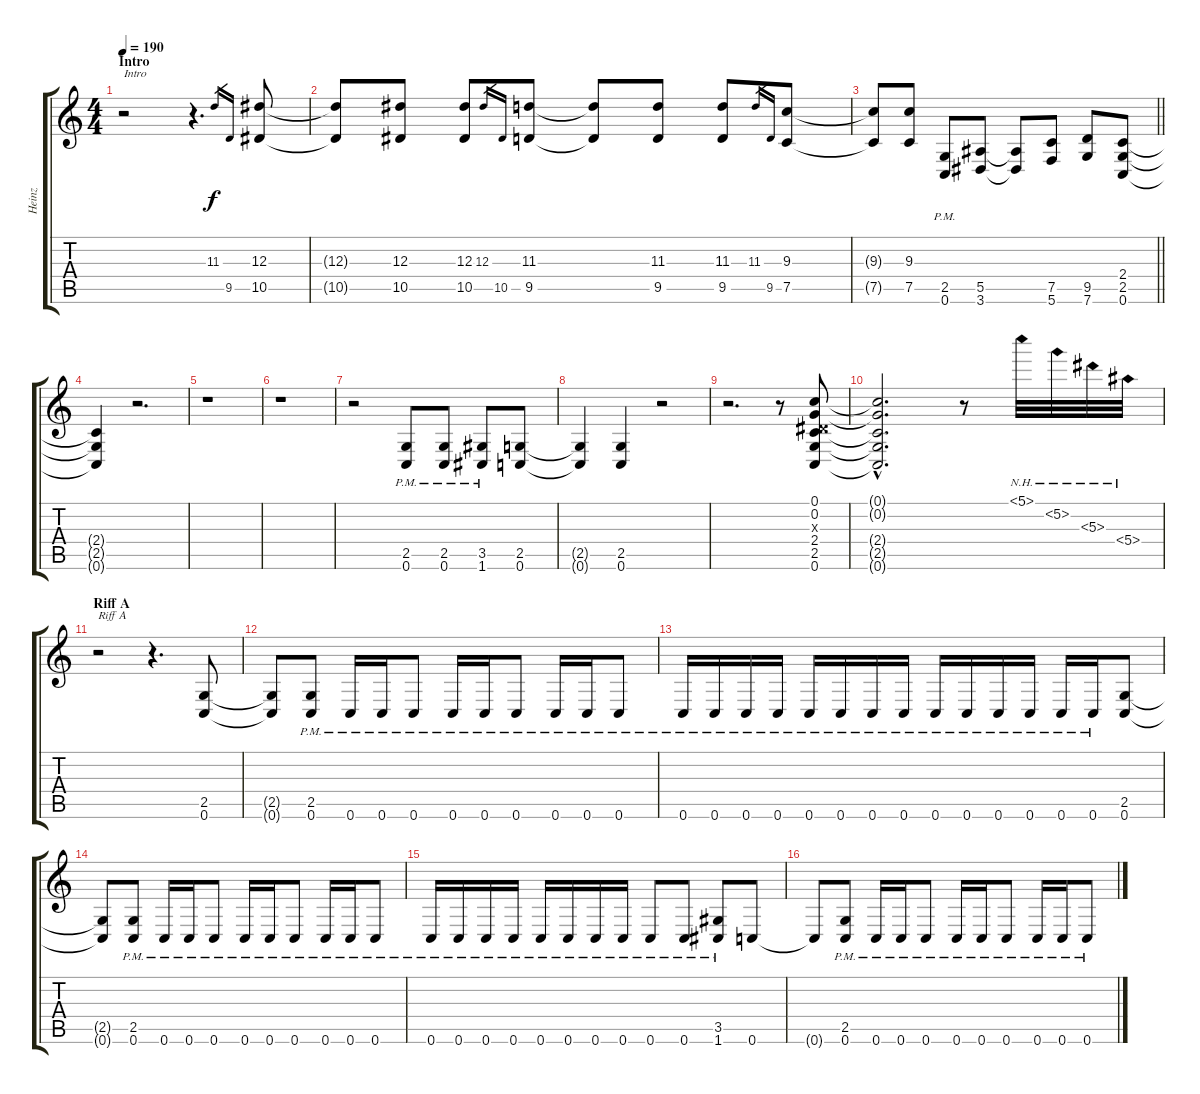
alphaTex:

\track ("Heinz" "Heinz") {instrument distortionguitar}
\staff {score tabs}
\tuning (C4 G3 Eb3 Bb2 F2 C2) {hide}
\ts (4 4)
\section ("" "Intro")
\tempo 190
\clef g2
\ks c
r.2{txt "Intro" dy f instrument distortionguitar} r.4{d} 11.3.16{gr} 9.5.16{gr} (12.3 10.5).8 |
(12.3{t} 10.5{t}).8 (12.3 10.5).8 (12.3 10.5).8 12.3.16{gr} 10.5.16{gr} (11.3 9.5).8 (11.3{t} 9.5{t}).8 (11.3 9.5).8 (11.3 9.5).8 11.3.16{gr} 9.5.16{gr} (9.3 7.5).8 |
\barLineRight lightlight
(9.3{t} 7.5{t}).8 (9.3 7.5).8 (2.5{pm} 0.6{pm}).8 (5.5 3.6).8 (5.5{t} 3.6{t}).8 (7.5 5.6).8 (9.5 7.6).8 (2.4 2.5 0.6).8 |
(2.4{t} 2.5{t} 0.6{t}).4 r.2{d} |
r.1 |
r.1 |
r.2 (2.5{pm} 0.6{pm}).8 (2.5{pm} 0.6{pm}).8 (3.5{pm} 1.6{pm}).8 (2.5 0.6).8 |
(2.5{t} 0.6{t}).4 (2.5 0.6).4 r.2 |
r.2{d} r.8 (0.1 0.2 0.3{x} 2.4 2.5 0.6).8 |
(0.1{hac t} 0.2{hac t} 2.4{hac t} 2.5{hac t} 0.6{hac t}).2{d} r.8 5.1{nh}.32 5.2{nh}.32 5.3{nh}.32 5.4{nh}.32 |
\section ("" "Riff A")
r.2{txt "Riff A"} r.4{d} (2.5 0.6).8 |
(2.5{t} 0.6{t}).8 (2.5{pm} 0.6{pm}).8 0.6{pm}.16 0.6{pm}.16 0.6{pm}.8 0.6{pm}.16 0.6{pm}.16 0.6{pm}.8 0.6{pm}.16 0.6{pm}.16 0.6{pm}.8 |
0.6{pm}.16 0.6{pm}.16 0.6{pm}.16 0.6{pm}.16 0.6{pm}.16 0.6{pm}.16 0.6{pm}.16 0.6{pm}.16 0.6{pm}.16 0.6{pm}.16 0.6{pm}.16 0.6{pm}.16 0.6{pm}.16 0.6{pm}.16 (2.5 0.6).8 |
(2.5{t} 0.6{t}).8 (2.5{pm} 0.6{pm}).8 0.6{pm}.16 0.6{pm}.16 0.6{pm}.8 0.6{pm}.16 0.6{pm}.16 0.6{pm}.8 0.6{pm}.16 0.6{pm}.16 0.6{pm}.8 |
0.6{pm}.16 0.6{pm}.16 0.6{pm}.16 0.6{pm}.16 0.6{pm}.16 0.6{pm}.16 0.6{pm}.16 0.6{pm}.16 0.6{pm}.8 0.6{pm}.8 (3.5{pm} 1.6{pm}).8 0.6.8 |
0.6{t}.8 (2.5{pm} 0.6{pm}).8 0.6{pm}.16 0.6{pm}.16 0.6{pm}.8 0.6{pm}.16 0.6{pm}.16 0.6{pm}.8 0.6{pm}.16 0.6{pm}.16 0.6{pm}.8
